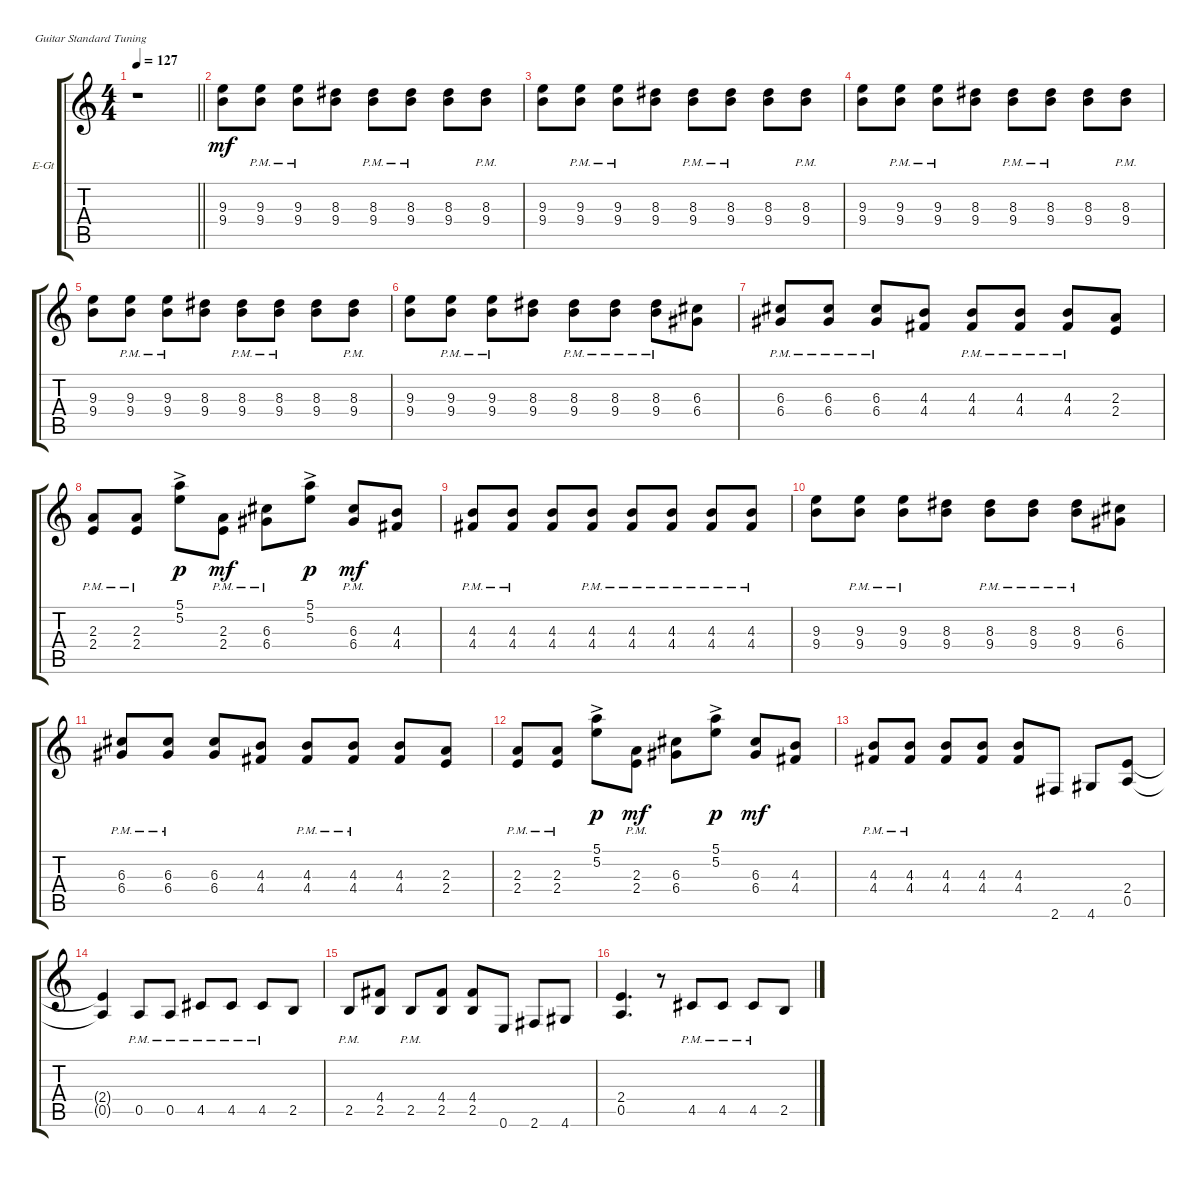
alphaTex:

\defaultSystemsLayout 4
\bracketExtendMode groupsimilarinstruments
\firstSystemTrackNameOrientation horizontal
\otherSystemsTrackNameOrientation horizontal
\track ("Electric Guitar" "E-Gt") {instrument electricguitarclean}
\staff {score tabs}
\tuning (E4 B3 G3 D3 A2 E2)
\ts (4 4)
\tempo 127
\clef g2
\scale
0.38796
\barLineRight lightlight
\ks c
r.1{dy mf instrument electricguitarclean} |
\scale
0.204013 (9.3 9.4).8 (9.3{pm} 9.4{pm}).8 (9.3{pm} 9.4{pm}).8 (8.3 9.4).8 (8.3{pm} 9.4{pm}).8 (8.3{pm} 9.4{pm}).8 (8.3 9.4).8 (8.3{pm} 9.4{pm}).8 |
\scale
0.204013 (9.3 9.4).8 (9.3{pm} 9.4{pm}).8 (9.3{pm} 9.4{pm}).8 (8.3 9.4).8 (8.3{pm} 9.4{pm}).8 (8.3{pm} 9.4{pm}).8 (8.3 9.4).8 (8.3{pm} 9.4{pm}).8 |
\scale
0.204013 (9.3 9.4).8 (9.3{pm} 9.4{pm}).8 (9.3{pm} 9.4{pm}).8 (8.3 9.4).8 (8.3{pm} 9.4{pm}).8 (8.3{pm} 9.4{pm}).8 (8.3 9.4).8 (8.3{pm} 9.4{pm}).8 |
\scale
0.25 (9.3 9.4).8 (9.3{pm} 9.4{pm}).8 (9.3{pm} 9.4{pm}).8 (8.3 9.4).8 (8.3{pm} 9.4{pm}).8 (8.3{pm} 9.4{pm}).8 (8.3 9.4).8 (8.3{pm} 9.4{pm}).8 |
\scale
0.25 (9.3 9.4).8 (9.3{pm} 9.4{pm}).8 (9.3{pm} 9.4{pm}).8 (8.3 9.4).8 (8.3{pm} 9.4{pm}).8 (8.3{pm} 9.4{pm}).8 (8.3{pm} 9.4{pm}).8 (6.3 6.4).8 |
\scale
0.25 (6.3{pm} 6.4{pm}).8 (6.3{pm} 6.4{pm}).8 (6.3{pm} 6.4{pm}).8 (4.3 4.4).8 (4.3{pm} 4.4{pm}).8 (4.3{pm} 4.4{pm}).8 (4.3{pm} 4.4{pm}).8 (2.3 2.4).8 |
\scale
0.25 (2.3{pm} 2.4{pm}).8 (2.3{pm} 2.4{pm}).8 (5.1{ac} 5.2{ac}).8{dy p} (2.3{pm} 2.4{pm}).8{dy mf} (6.3{pm} 6.4{pm}).8 (5.1{ac} 5.2{ac}).8{dy p} (6.3{pm} 6.4{pm}).8{dy mf} (4.3 4.4).8 |
\scale
0.25 (4.3{pm} 4.4{pm}).8 (4.3{pm} 4.4{pm}).8 (4.3 4.4).8 (4.3{pm} 4.4{pm}).8 (4.3{pm} 4.4{pm}).8 (4.3{pm} 4.4{pm}).8 (4.3{pm} 4.4{pm}).8 (4.3{pm} 4.4{pm}).8 |
\scale
0.25 (9.3 9.4).8 (9.3{pm} 9.4{pm}).8 (9.3{pm} 9.4{pm}).8 (8.3 9.4).8 (8.3{pm} 9.4{pm}).8 (8.3{pm} 9.4{pm}).8 (8.3{pm} 9.4{pm}).8 (6.3 6.4).8 |
\scale
0.25 (6.3{pm} 6.4{pm}).8 (6.3{pm} 6.4{pm}).8 (6.3 6.4).8 (4.3 4.4).8 (4.3{pm} 4.4{pm}).8 (4.3{pm} 4.4{pm}).8 (4.3 4.4).8 (2.3 2.4).8 |
\scale
0.25 (2.3{pm} 2.4{pm}).8 (2.3{pm} 2.4{pm}).8 (5.1{ac} 5.2{ac}).8{dy p} (2.3{pm} 2.4{pm}).8{dy mf} (6.3 6.4).8 (5.1{ac} 5.2{ac}).8{dy p} (6.3 6.4).8{dy mf} (4.3 4.4).8 |
\scale
0.25 (4.3{pm} 4.4{pm}).8 (4.3{pm} 4.4{pm}).8 (4.3 4.4).8 (4.3 4.4).8 (4.3 4.4).8 2.6.8 4.6.8 (2.4 0.5).8 |
\scale
0.25 (2.4{t} 0.5{t}).4 0.5{pm}.8 0.5{pm}.8 4.5{pm}.8 4.5{pm}.8 4.5{pm}.8 2.5.8 |
\scale
0.25 2.5{pm}.8 (4.4 2.5).8 2.5{pm}.8 (4.4 2.5).8 (4.4 2.5).8 0.6.8 2.6.8 4.6.8 |
\scale
0.25 (2.4 0.5).4{d} r.8 4.5{pm}.8 4.5{pm}.8 4.5{pm}.8 2.5.8
